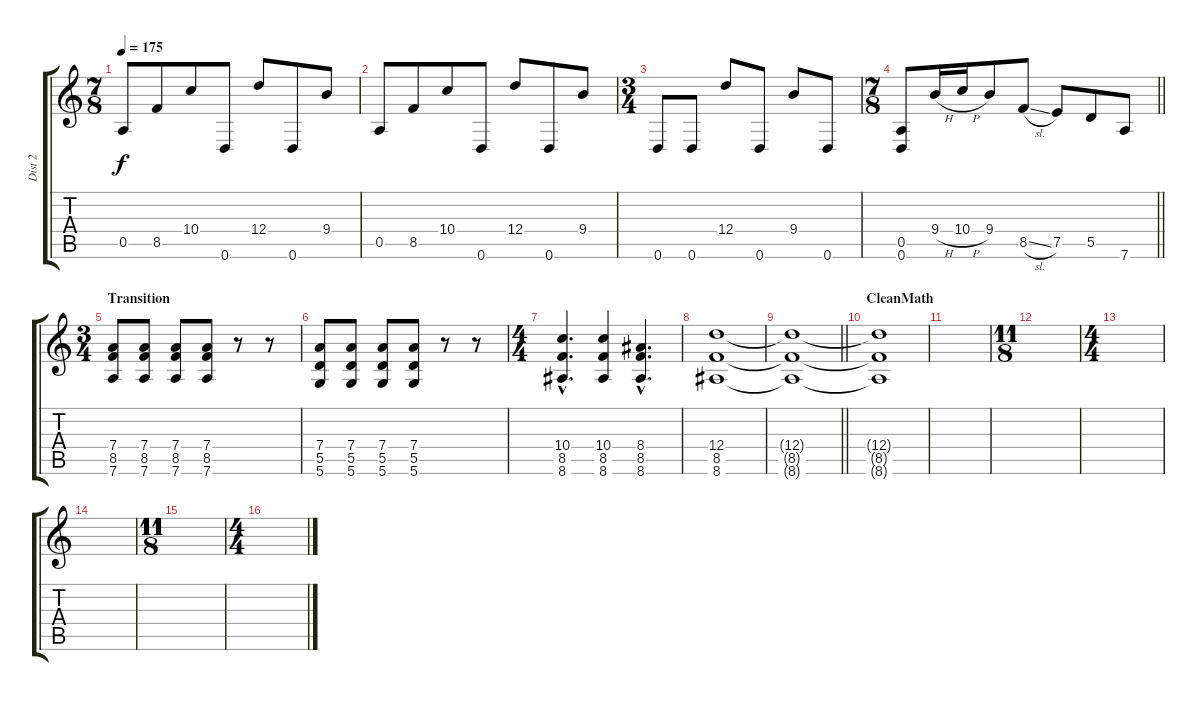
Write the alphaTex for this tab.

\track ("Dist 2" "Dist 2") {instrument distortionguitar}
\staff {score tabs}
\tuning (E4 B3 G3 D3 A2 D2) {hide}
\ts (7 8)
\tempo 175
\clef g2
\ks c
0.5.8{dy f} 8.5.8 10.4.8 0.6.8 12.4.8 0.6.8 9.4.8 |
0.5.8 8.5.8 10.4.8 0.6.8 12.4.8 0.6.8 9.4.8 |
\ts (3 4)
0.6.8 0.6.8 12.4.8 0.6.8 9.4.8 0.6.8 |
\ts (7 8)
\barLineRight lightlight
(0.5 0.6).8 9.4{h}.16 10.4{h}.16 9.4.8 8.5{sl}.8 7.5.8 5.5.8 7.6.8 |
\ts (3 4)
\section ("" "Transition")
(7.4 8.5 7.6).8 (7.4 8.5 7.6).8 (7.4 8.5 7.6).8 (7.4 8.5 7.6).8 r.8 r.8 |
(7.4 5.5 5.6).8 (7.4 5.5 5.6).8 (7.4 5.5 5.6).8 (7.4 5.5 5.6).8 r.8 r.8 |
\ts (4 4)
(10.4{hac} 8.5{hac} 8.6{hac}).4{d} (10.4 8.5 8.6).4 (8.4{hac} 8.5{hac} 8.6{hac}).4{d} |
(12.4 8.5 8.6).1{volume 0} |
\barLineRight lightlight
(12.4{t} 8.5{t} 8.6{t}).1 |
\section ("" "CleanMath")
(12.4{t} 8.5{t} 8.6{t}).1 |
|
\ts (11 8)
|
\ts (4 4)
|
|
\ts (11 8)
|
\ts (4 4)
